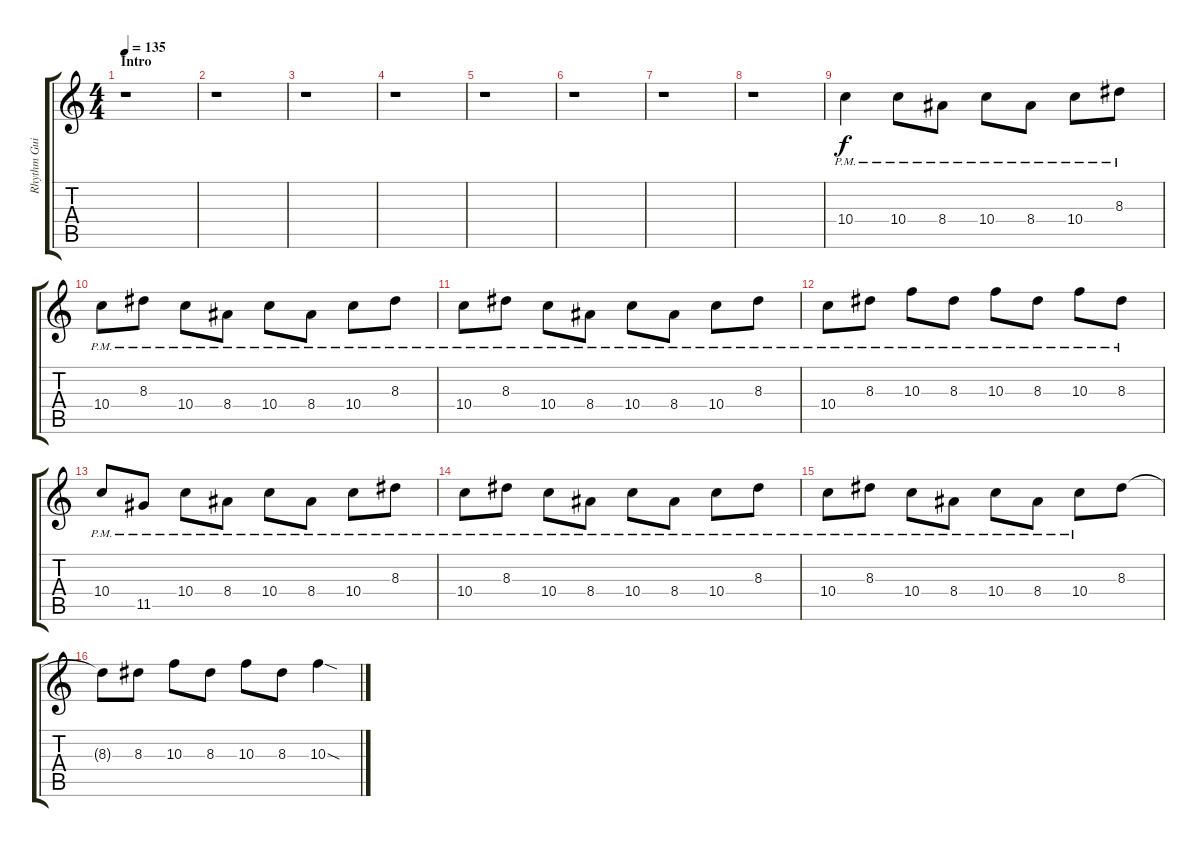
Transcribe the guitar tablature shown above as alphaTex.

\track ("Rhythm Guitar" "Rhythm Gui") {instrument distortionguitar}
\staff {score tabs}
\tuning (E4 B3 G3 D3 A2 E2) {hide}
\ts (4 4)
\section ("" "Intro")
\tempo 135
\clef g2
\ks c
r.1{dy f instrument distortionguitar} |
r.1 |
r.1 |
r.1 |
r.1 |
r.1 |
r.1 |
r.1 |
10.4{pm}.4 10.4{pm}.8 8.4{pm}.8 10.4{pm}.8 8.4{pm}.8 10.4{pm}.8 8.3{pm}.8 |
10.4{pm}.8 8.3{pm}.8 10.4{pm}.8 8.4{pm}.8 10.4{pm}.8 8.4{pm}.8 10.4{pm}.8 8.3{pm}.8 |
10.4{pm}.8 8.3{pm}.8 10.4{pm}.8 8.4{pm}.8 10.4{pm}.8 8.4{pm}.8 10.4{pm}.8 8.3{pm}.8 |
10.4{pm}.8 8.3{pm}.8 10.3{pm}.8 8.3{pm}.8 10.3{pm}.8 8.3{pm}.8 10.3{pm}.8 8.3{pm}.8 |
10.4{pm}.8 11.5{pm}.8 10.4{pm}.8 8.4{pm}.8 10.4{pm}.8 8.4{pm}.8 10.4{pm}.8 8.3{pm}.8 |
10.4{pm}.8 8.3{pm}.8 10.4{pm}.8 8.4{pm}.8 10.4{pm}.8 8.4{pm}.8 10.4{pm}.8 8.3{pm}.8 |
10.4{pm}.8 8.3{pm}.8 10.4{pm}.8 8.4{pm}.8 10.4{pm}.8 8.4{pm}.8 10.4{pm}.8 8.3.8 |
8.3{t}.8 8.3.8 10.3.8 8.3.8 10.3.8 8.3.8 10.3{sod}.4
